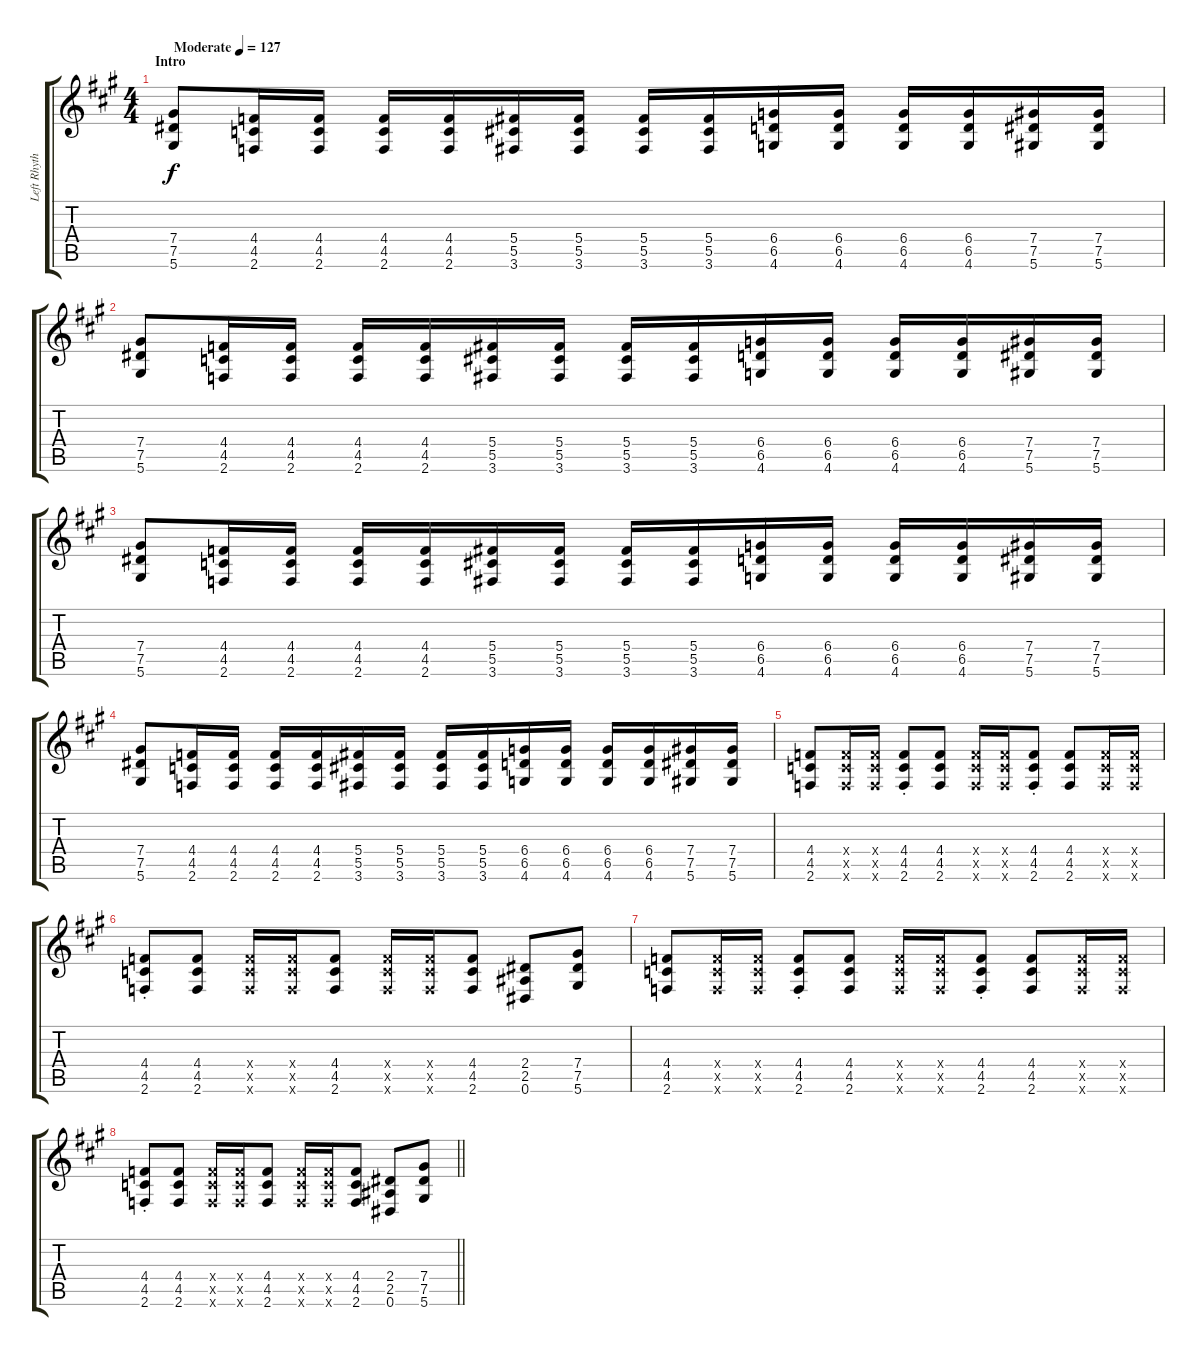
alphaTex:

\track ("Left Rhythm Guitar" "Left Rhyth") {instrument overdrivenguitar}
\staff {score tabs}
\tuning (Eb4 Bb3 Gb3 Db3 Ab2 Eb2) {hide}
\ts (4 4)
\section ("" "Intro")
\tempo (127 "Moderate")
\clef g2
\ks a
(7.4 7.5 5.6).8{dy f instrument overdrivenguitar} (4.4 4.5 2.6).16 (4.4 4.5 2.6).16 (4.4 4.5 2.6).16 (4.4 4.5 2.6).16 (5.4 5.5 3.6).16 (5.4 5.5 3.6).16 (5.4 5.5 3.6).16 (5.4 5.5 3.6).16 (6.4 6.5 4.6).16 (6.4 6.5 4.6).16 (6.4 6.5 4.6).16 (6.4 6.5 4.6).16 (7.4 7.5 5.6).16 (7.4 7.5 5.6).16 |
(7.4 7.5 5.6).8 (4.4 4.5 2.6).16 (4.4 4.5 2.6).16 (4.4 4.5 2.6).16 (4.4 4.5 2.6).16 (5.4 5.5 3.6).16 (5.4 5.5 3.6).16 (5.4 5.5 3.6).16 (5.4 5.5 3.6).16 (6.4 6.5 4.6).16 (6.4 6.5 4.6).16 (6.4 6.5 4.6).16 (6.4 6.5 4.6).16 (7.4 7.5 5.6).16 (7.4 7.5 5.6).16 |
(7.4 7.5 5.6).8 (4.4 4.5 2.6).16 (4.4 4.5 2.6).16 (4.4 4.5 2.6).16 (4.4 4.5 2.6).16 (5.4 5.5 3.6).16 (5.4 5.5 3.6).16 (5.4 5.5 3.6).16 (5.4 5.5 3.6).16 (6.4 6.5 4.6).16 (6.4 6.5 4.6).16 (6.4 6.5 4.6).16 (6.4 6.5 4.6).16 (7.4 7.5 5.6).16 (7.4 7.5 5.6).16 |
(7.4 7.5 5.6).8 (4.4 4.5 2.6).16 (4.4 4.5 2.6).16 (4.4 4.5 2.6).16 (4.4 4.5 2.6).16 (5.4 5.5 3.6).16 (5.4 5.5 3.6).16 (5.4 5.5 3.6).16 (5.4 5.5 3.6).16 (6.4 6.5 4.6).16 (6.4 6.5 4.6).16 (6.4 6.5 4.6).16 (6.4 6.5 4.6).16 (7.4 7.5 5.6).16 (7.4 7.5 5.6).16 |
(4.4 4.5 2.6).8 (4.4{x} 4.5{x} 2.6{x}).16 (4.4{x} 4.5{x} 2.6{x}).16 (4.4{st} 4.5{st} 2.6{st}).8 (4.4 4.5 2.6).8 (4.4{x} 4.5{x} 2.6{x}).16 (4.4{x} 4.5{x} 2.6{x}).16 (4.4{st} 4.5{st} 2.6{st}).8 (4.4 4.5 2.6).8 (4.4{x} 4.5{x} 2.6{x}).16 (4.4{x} 4.5{x} 2.6{x}).16 |
(4.4{st} 4.5{st} 2.6{st}).8 (4.4 4.5 2.6).8 (4.4{x} 4.5{x} 2.6{x}).16 (4.4{x} 4.5{x} 2.6{x}).16 (4.4 4.5 2.6).8 (4.4{x} 4.5{x} 2.6{x}).16 (4.4{x} 4.5{x} 2.6{x}).16 (4.4 4.5 2.6).8 (2.4 2.5 0.6).8 (7.4 7.5 5.6).8 |
(4.4 4.5 2.6).8 (4.4{x} 4.5{x} 2.6{x}).16 (4.4{x} 4.5{x} 2.6{x}).16 (4.4{st} 4.5{st} 2.6{st}).8 (4.4 4.5 2.6).8 (4.4{x} 4.5{x} 2.6{x}).16 (4.4{x} 4.5{x} 2.6{x}).16 (4.4{st} 4.5{st} 2.6{st}).8 (4.4 4.5 2.6).8 (4.4{x} 4.5{x} 2.6{x}).16 (4.4{x} 4.5{x} 2.6{x}).16 |
\barLineRight lightlight
(4.4{st} 4.5{st} 2.6{st}).8 (4.4 4.5 2.6).8 (4.4{x} 4.5{x} 2.6{x}).16 (4.4{x} 4.5{x} 2.6{x}).16 (4.4 4.5 2.6).8 (4.4{x} 4.5{x} 2.6{x}).16 (4.4{x} 4.5{x} 2.6{x}).16 (4.4 4.5 2.6).8 (2.4 2.5 0.6).8 (7.4 7.5 5.6).8
